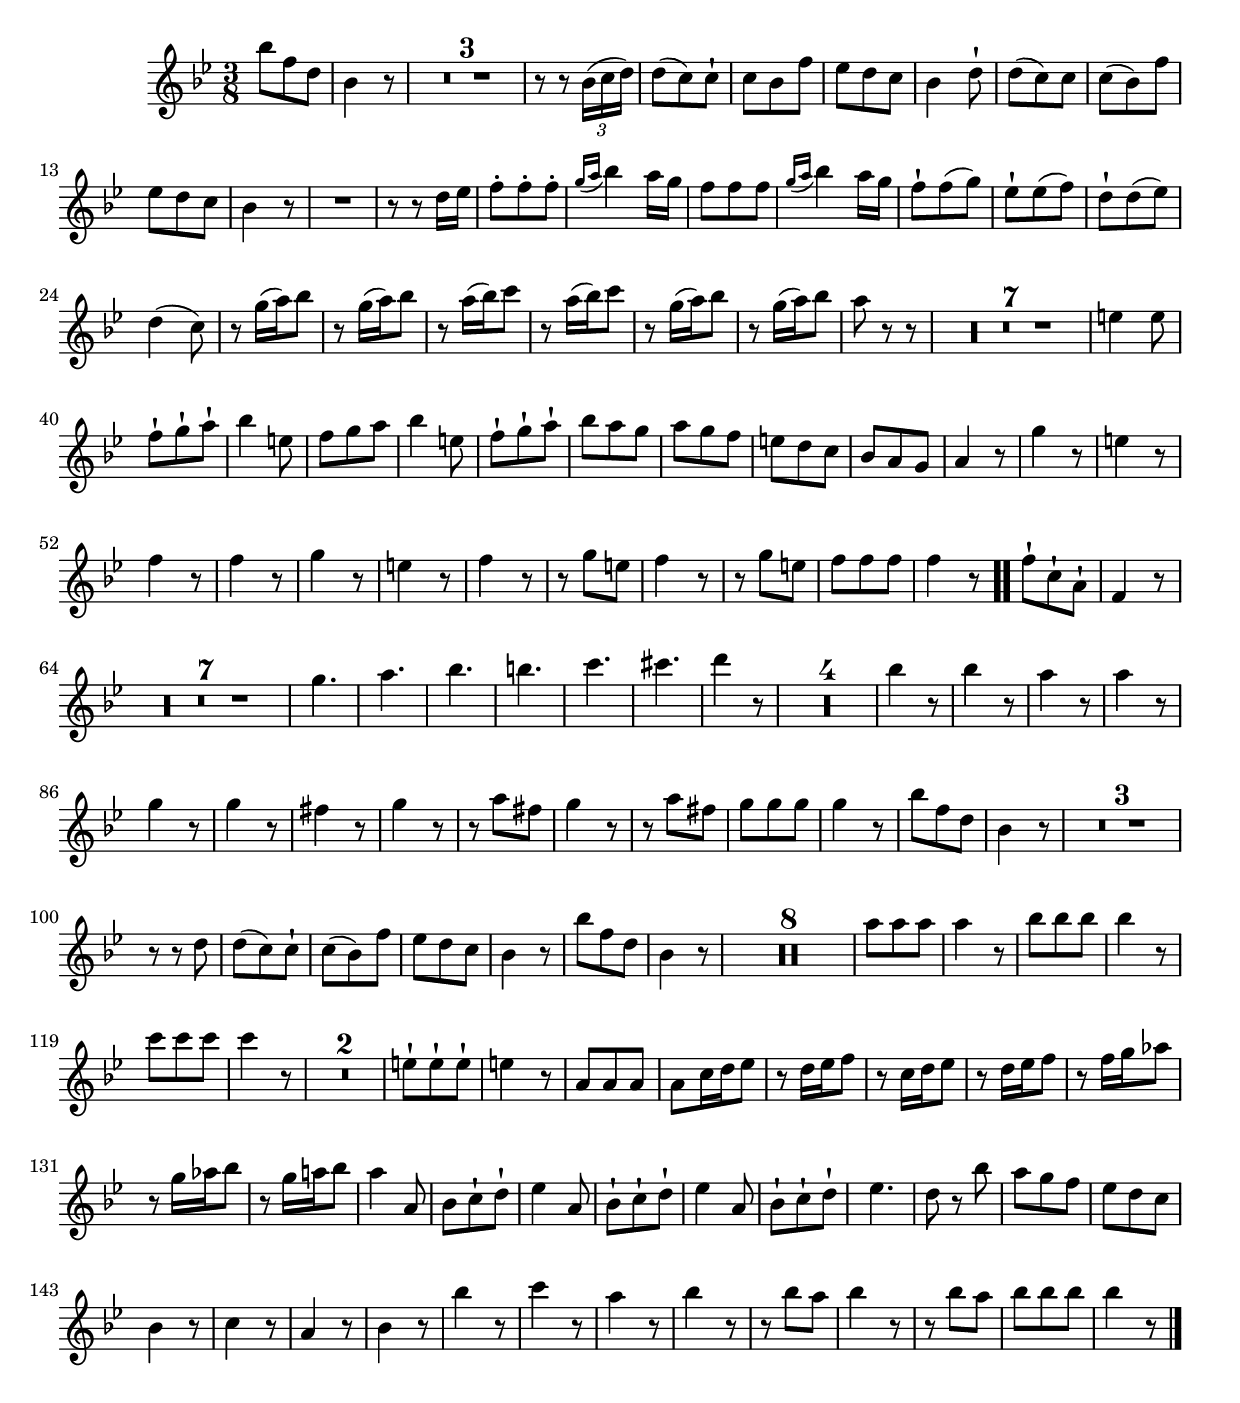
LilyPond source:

\version "2.16.0"      %Gossec - Symphonie si bémol
                        %Hautbois1 - 3e mvt
\relative c''{
\clef treble
\key bes \major
\time 3/8




bes'8 f d
bes4 r8
\set Score.skipBars = ##t R4. * 3
%
%
r8 r \times 2/3 {bes16[( c d)]}
d8( c) c-|
c bes f'
ees d c
bes4 d8-|
d( c) c
c( bes) f'
ees d c
bes4 r8
R4.
r8 r d16 ees
f8-. f-. f-.
\appoggiatura {g16[ a]} bes4 a16 g
f8 f f
\appoggiatura {g16[ a]} bes4 a16 g
f8-| f( g)
ees-| ees( f)
d-| d( ees)
d4( c8)
r g'16( a) bes8
r g16( a) bes8
r a16( bes) c8
r a16( bes) c8
r g16( a) bes8
r g16( a) bes8
a r r
\set Score.skipBars = ##t R4. * 7
%
%
%
%
%
%
e4 e8
f-| g-| a-|
bes4 e,8
f g a
bes4 e,8
f-| g-| a-|
bes a g
a g f
e d c
bes a g
a4 r8
g'4 r8 
e4 r8
f4 r8
f4 r8
g4 r8
e4 r8
f4 r8
r g e
f4 r8
r g e
f f f
f4 r8 \bar ".|."
f-| c-| a-|
f4 r8
\set Score.skipBars = ##t R4. * 7
%
%
%
%
%
%
g'4.
a
bes
b
c
cis
d4 r8
\set Score.skipBars = ##t R4. * 4
%
%
%
bes4 r8 
bes4 r8
a4 r8
a4 r8
g4 r8
g4 r8
fis4 r8
g4 r8
r a fis
g4 r8 
r a fis
g g g
g4 r8
bes f d
bes4 r8
\set Score.skipBars = ##t R4. * 3
%
%
r8 r d
d( c) c-|
c( bes) f'
ees d c
bes4 r8
bes' f d
bes4 r8
\set Score.skipBars = ##t R4. * 8
%
%
%
%
%
%
%
a'8 a a
a4 r8
bes bes bes 
bes4 r8
c c c
c4 r8
\set Score.skipBars = ##t R4. * 2
%
e,8-| e-| e-|
e4 r8
a, a a
a c16 d ees8
r d16 ees f8
r c16 d ees8
r d16 ees f8
r f16 g aes8
r g16 aes bes8
r g16 a! bes8
a4 a,8
bes c-| d-|
ees4 a,8
bes-| c-| d-|
ees4 a,8
bes-| c-| d-|
ees4.
d8 r bes'
a g f
ees d c
bes4 r8
c4 r8
a4 r8
bes4 r8
bes'4 r8 c4 r8
a4 r8
bes4 r8
r bes a
bes4 r8
r bes a
bes bes bes
bes4 r8 \bar "|." 
}
